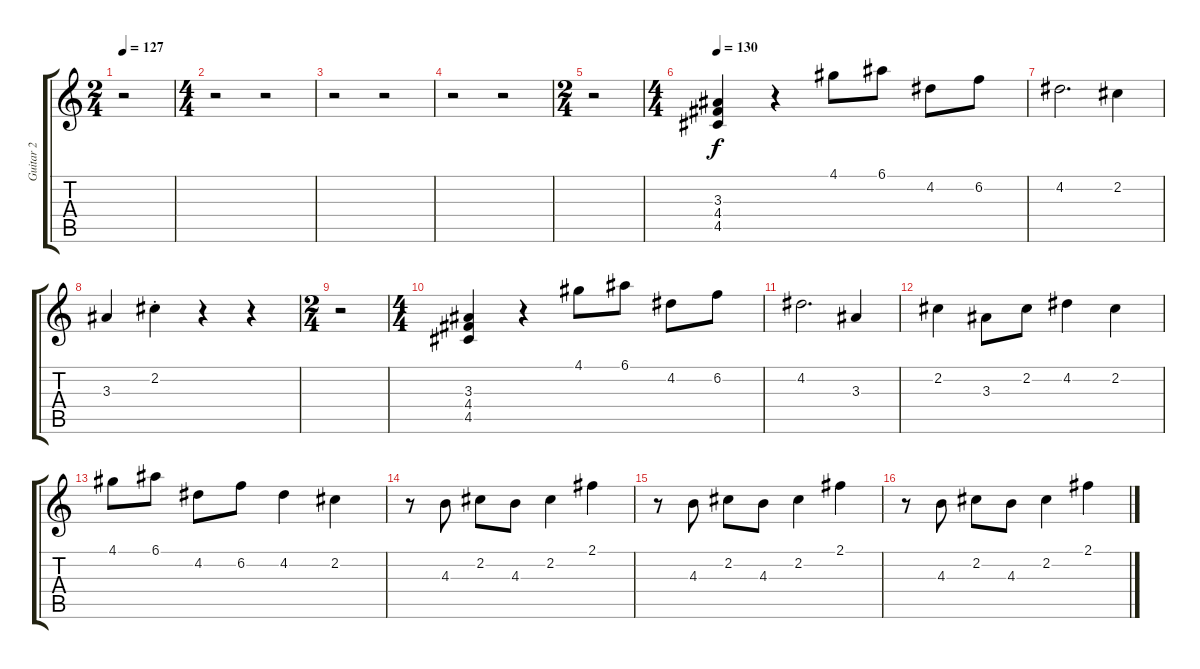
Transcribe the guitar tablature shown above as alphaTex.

\track ("Guitar 2" "Guitar 2") {instrument distortionguitar}
\staff {score tabs}
\tuning (E4 B3 G3 D3 A2 E2) {hide}
\ts (2 4)
\tempo 127
\clef g2
\ks c
r.2{dy f} |
\ts (4 4)
r.2 r.2 |
r.2 r.2 |
r.2 r.2 |
\ts (2 4)
r.2 |
\ts (4 4)
\tempo 130
(3.3 4.4 4.5).4 r.4 4.1.8 6.1.8 4.2.8 6.2.8 |
4.2.2{d} 2.2.4 |
3.3.4 2.2{st}.4 r.4 r.4 |
\ts (2 4)
r.2 |
\ts (4 4)
(3.3 4.4 4.5).4 r.4 4.1.8 6.1.8 4.2.8 6.2.8 |
4.2.2{d} 3.3.4 |
2.2.4 3.3.8 2.2.8 4.2.4 2.2.4 |
4.1.8 6.1.8 4.2.8 6.2.8 4.2.4 2.2.4 |
r.8 4.3.8 2.2.8 4.3.8 2.2.4 2.1.4 |
r.8 4.3.8 2.2.8 4.3.8 2.2.4 2.1.4 |
r.8 4.3.8 2.2.8 4.3.8 2.2.4 2.1.4
